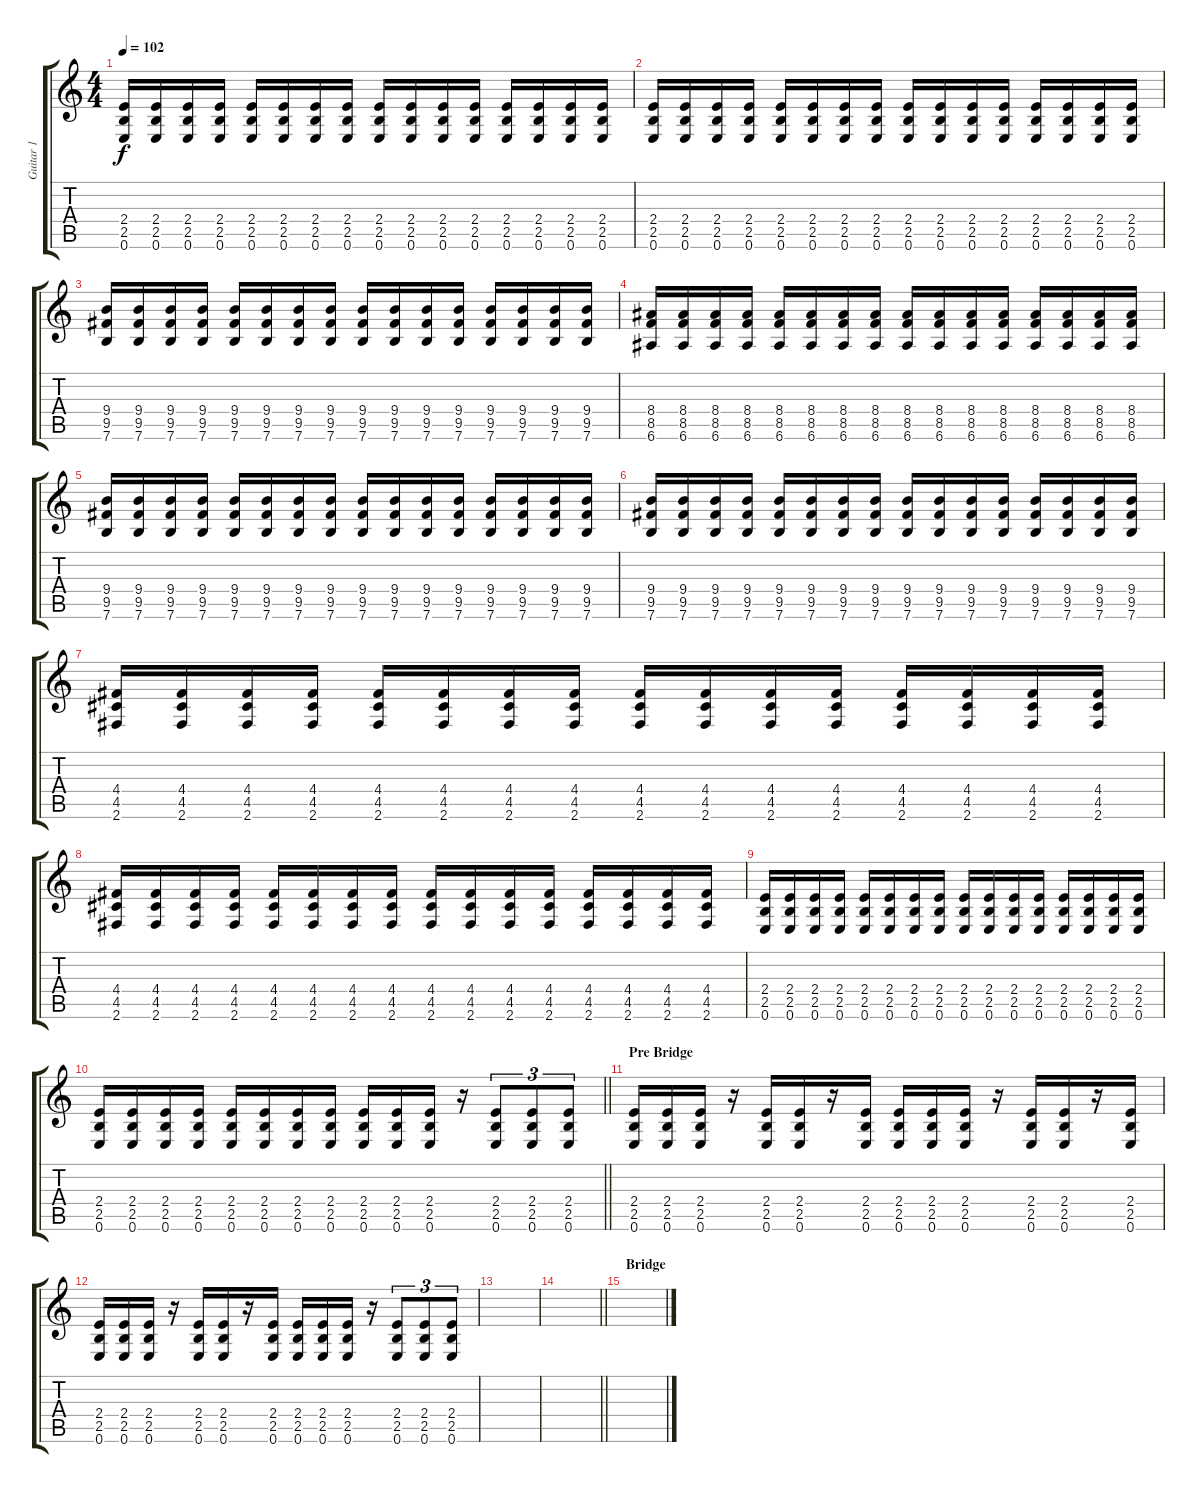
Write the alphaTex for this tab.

\track ("Guitar 1" "Guitar 1") {instrument distortionguitar}
\staff {score tabs}
\tuning (E4 B3 G3 D3 A2 E2) {hide}
\ts (4 4)
\tempo 102
\clef g2
\ks c
(2.4 2.5 0.6).16{dy f} (2.4 2.5 0.6).16 (2.4 2.5 0.6).16 (2.4 2.5 0.6).16 (2.4 2.5 0.6).16 (2.4 2.5 0.6).16 (2.4 2.5 0.6).16 (2.4 2.5 0.6).16 (2.4 2.5 0.6).16 (2.4 2.5 0.6).16 (2.4 2.5 0.6).16 (2.4 2.5 0.6).16 (2.4 2.5 0.6).16 (2.4 2.5 0.6).16 (2.4 2.5 0.6).16 (2.4 2.5 0.6).16 |
(2.4 2.5 0.6).16 (2.4 2.5 0.6).16 (2.4 2.5 0.6).16 (2.4 2.5 0.6).16 (2.4 2.5 0.6).16 (2.4 2.5 0.6).16 (2.4 2.5 0.6).16 (2.4 2.5 0.6).16 (2.4 2.5 0.6).16 (2.4 2.5 0.6).16 (2.4 2.5 0.6).16 (2.4 2.5 0.6).16 (2.4 2.5 0.6).16 (2.4 2.5 0.6).16 (2.4 2.5 0.6).16 (2.4 2.5 0.6).16 |
(9.4 9.5 7.6).16 (9.4 9.5 7.6).16 (9.4 9.5 7.6).16 (9.4 9.5 7.6).16 (9.4 9.5 7.6).16 (9.4 9.5 7.6).16 (9.4 9.5 7.6).16 (9.4 9.5 7.6).16 (9.4 9.5 7.6).16 (9.4 9.5 7.6).16 (9.4 9.5 7.6).16 (9.4 9.5 7.6).16 (9.4 9.5 7.6).16 (9.4 9.5 7.6).16 (9.4 9.5 7.6).16 (9.4 9.5 7.6).16 |
(8.4 8.5 6.6).16 (8.4 8.5 6.6).16 (8.4 8.5 6.6).16 (8.4 8.5 6.6).16 (8.4 8.5 6.6).16 (8.4 8.5 6.6).16 (8.4 8.5 6.6).16 (8.4 8.5 6.6).16 (8.4 8.5 6.6).16 (8.4 8.5 6.6).16 (8.4 8.5 6.6).16 (8.4 8.5 6.6).16 (8.4 8.5 6.6).16 (8.4 8.5 6.6).16 (8.4 8.5 6.6).16 (8.4 8.5 6.6).16 |
(9.4 9.5 7.6).16 (9.4 9.5 7.6).16 (9.4 9.5 7.6).16 (9.4 9.5 7.6).16 (9.4 9.5 7.6).16 (9.4 9.5 7.6).16 (9.4 9.5 7.6).16 (9.4 9.5 7.6).16 (9.4 9.5 7.6).16 (9.4 9.5 7.6).16 (9.4 9.5 7.6).16 (9.4 9.5 7.6).16 (9.4 9.5 7.6).16 (9.4 9.5 7.6).16 (9.4 9.5 7.6).16 (9.4 9.5 7.6).16 |
(9.4 9.5 7.6).16 (9.4 9.5 7.6).16 (9.4 9.5 7.6).16 (9.4 9.5 7.6).16 (9.4 9.5 7.6).16 (9.4 9.5 7.6).16 (9.4 9.5 7.6).16 (9.4 9.5 7.6).16 (9.4 9.5 7.6).16 (9.4 9.5 7.6).16 (9.4 9.5 7.6).16 (9.4 9.5 7.6).16 (9.4 9.5 7.6).16 (9.4 9.5 7.6).16 (9.4 9.5 7.6).16 (9.4 9.5 7.6).16 |
(4.4 4.5 2.6).16 (4.4 4.5 2.6).16 (4.4 4.5 2.6).16 (4.4 4.5 2.6).16 (4.4 4.5 2.6).16 (4.4 4.5 2.6).16 (4.4 4.5 2.6).16 (4.4 4.5 2.6).16 (4.4 4.5 2.6).16 (4.4 4.5 2.6).16 (4.4 4.5 2.6).16 (4.4 4.5 2.6).16 (4.4 4.5 2.6).16 (4.4 4.5 2.6).16 (4.4 4.5 2.6).16 (4.4 4.5 2.6).16 |
(4.4 4.5 2.6).16 (4.4 4.5 2.6).16 (4.4 4.5 2.6).16 (4.4 4.5 2.6).16 (4.4 4.5 2.6).16 (4.4 4.5 2.6).16 (4.4 4.5 2.6).16 (4.4 4.5 2.6).16 (4.4 4.5 2.6).16 (4.4 4.5 2.6).16 (4.4 4.5 2.6).16 (4.4 4.5 2.6).16 (4.4 4.5 2.6).16 (4.4 4.5 2.6).16 (4.4 4.5 2.6).16 (4.4 4.5 2.6).16 |
(2.4 2.5 0.6).16 (2.4 2.5 0.6).16 (2.4 2.5 0.6).16 (2.4 2.5 0.6).16 (2.4 2.5 0.6).16 (2.4 2.5 0.6).16 (2.4 2.5 0.6).16 (2.4 2.5 0.6).16 (2.4 2.5 0.6).16 (2.4 2.5 0.6).16 (2.4 2.5 0.6).16 (2.4 2.5 0.6).16 (2.4 2.5 0.6).16 (2.4 2.5 0.6).16 (2.4 2.5 0.6).16 (2.4 2.5 0.6).16 |
\barLineRight lightlight
(2.4 2.5 0.6).16 (2.4 2.5 0.6).16 (2.4 2.5 0.6).16 (2.4 2.5 0.6).16 (2.4 2.5 0.6).16 (2.4 2.5 0.6).16 (2.4 2.5 0.6).16 (2.4 2.5 0.6).16 (2.4 2.5 0.6).16 (2.4 2.5 0.6).16 (2.4 2.5 0.6).16 r.16 (2.4 2.5 0.6).8{tu (3 2)} (2.4 2.5 0.6).8{tu (3 2)} (2.4 2.5 0.6).8{tu (3 2)} |
\section ("" "Pre Bridge")
(2.4 2.5 0.6).16 (2.4 2.5 0.6).16 (2.4 2.5 0.6).16 r.16 (2.4 2.5 0.6).16 (2.4 2.5 0.6).16 r.16 (2.4 2.5 0.6).16 (2.4 2.5 0.6).16 (2.4 2.5 0.6).16 (2.4 2.5 0.6).16 r.16 (2.4 2.5 0.6).16 (2.4 2.5 0.6).16 r.16 (2.4 2.5 0.6).16 |
(2.4 2.5 0.6).16 (2.4 2.5 0.6).16 (2.4 2.5 0.6).16 r.16 (2.4 2.5 0.6).16 (2.4 2.5 0.6).16 r.16 (2.4 2.5 0.6).16 (2.4 2.5 0.6).16 (2.4 2.5 0.6).16 (2.4 2.5 0.6).16 r.16 (2.4 2.5 0.6).8{tu (3 2)} (2.4 2.5 0.6).8{tu (3 2)} (2.4 2.5 0.6).8{tu (3 2)} |
|
\barLineRight lightlight
|
\section ("" "Bridge")
